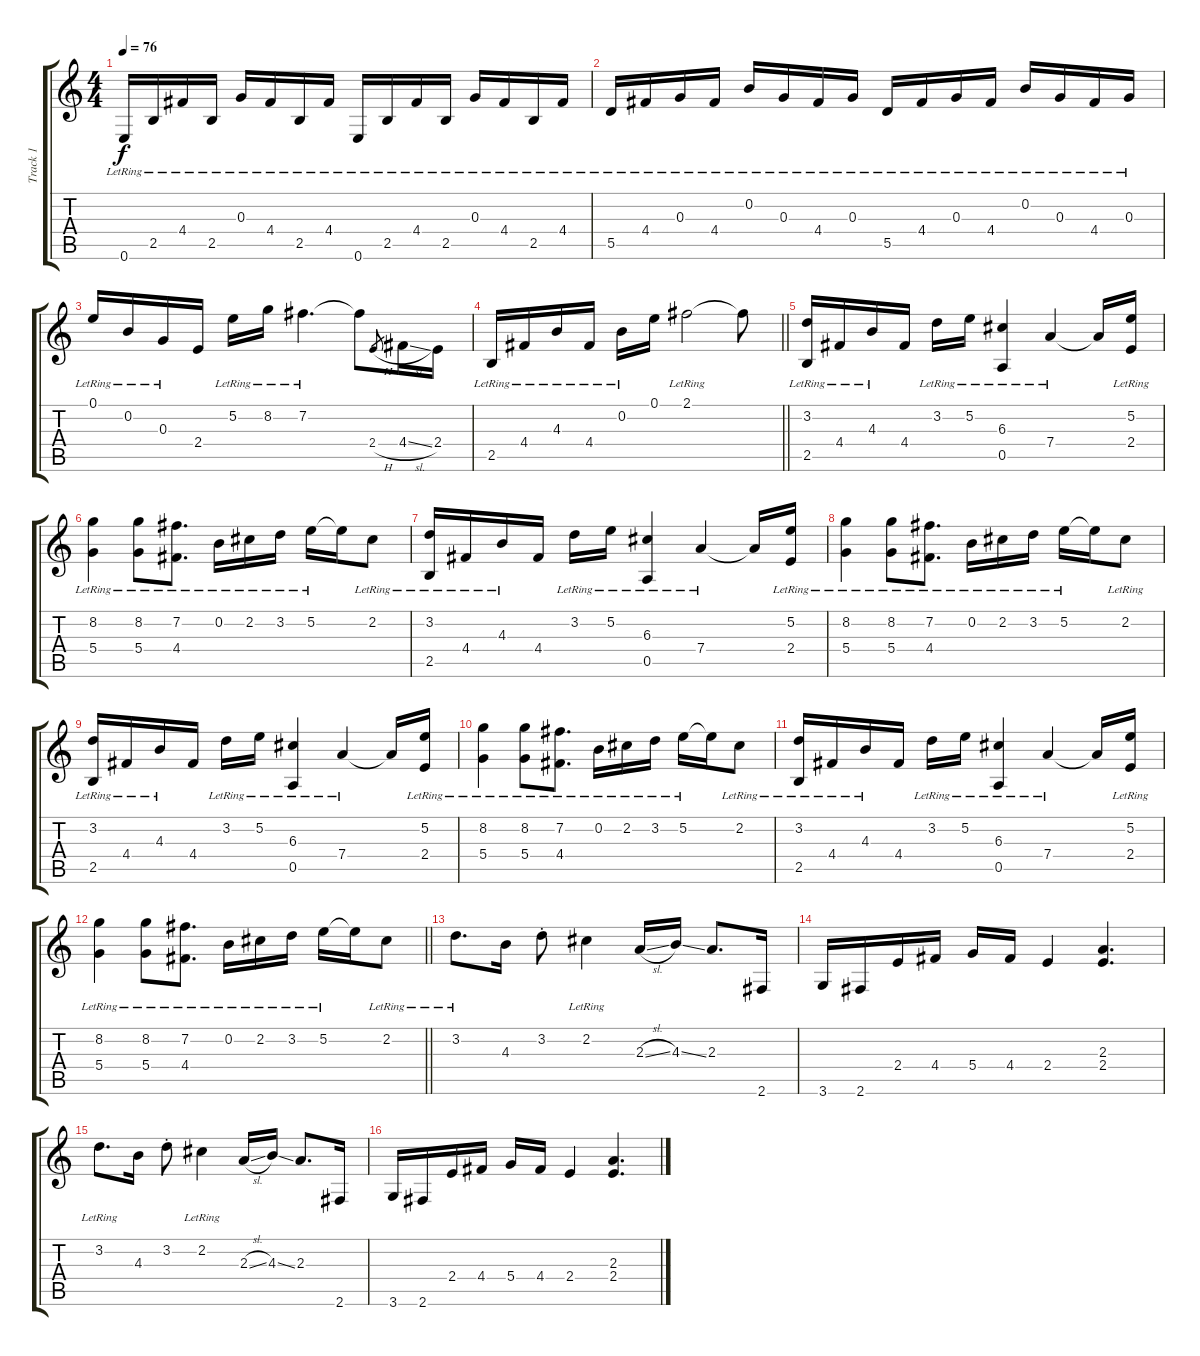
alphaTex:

\track ("Track 1" "Track 1") {instrument acousticguitarsteel}
\staff {score tabs}
\tuning (E4 B3 G3 D3 A2 E2) {hide}
\ts (4 4)
\tempo 76
\clef g2
\ks c
0.6{lr}.16{dy f} 2.5{lr}.16 4.4{lr}.16 2.5{lr}.16 0.3{lr}.16 4.4{lr}.16 2.5{lr}.16 4.4{lr}.16 0.6{lr}.16 2.5{lr}.16 4.4{lr}.16 2.5{lr}.16 0.3{lr}.16 4.4{lr}.16 2.5{lr}.16 4.4{lr}.16 |
5.5{lr}.16 4.4{lr}.16 0.3{lr}.16 4.4{lr}.16 0.2{lr}.16 0.3{lr}.16 4.4{lr}.16 0.3{lr}.16 5.5{lr}.16 4.4{lr}.16 0.3{lr}.16 4.4{lr}.16 0.2{lr}.16 0.3{lr}.16 4.4{lr}.16 0.3{lr}.16 |
0.1{lr}.16 0.2{lr}.16 0.3{lr}.16 2.4.16 5.2{lr}.16 8.2{lr}.16 7.2{lr}.4{d} 7.2{t}.8 2.4{h}.8{gr} 4.4{sl}.16 2.4.16 |
\barLineRight lightlight
2.5{lr}.16 4.4{lr}.16 4.3{lr}.16 4.4{lr}.16 0.2{lr}.16 0.1.16 2.1{lr}.2 2.1{t}.8 |
(3.2{lr} 2.5{lr}).16 4.4{lr}.16 4.3{lr}.16 4.4.16 3.2{lr}.16 5.2{lr}.16 (6.3{lr} 0.5{lr}).4 7.4{lr}.4 7.4{t}.16 (5.2 2.4{lr}).16 |
(8.2{lr} 5.4{lr}).4 (8.2{lr} 5.4).8 (7.2{lr} 4.4{lr}).8{d} 0.2{lr}.16 2.2{lr}.16 3.2{lr}.16 5.2{lr}.16 5.2{t}.16 2.2{lr}.8 |
(3.2{lr} 2.5{lr}).16 4.4{lr}.16 4.3{lr}.16 4.4.16 3.2{lr}.16 5.2{lr}.16 (6.3{lr} 0.5{lr}).4 7.4{lr}.4 7.4{t}.16 (5.2 2.4{lr}).16 |
(8.2{lr} 5.4{lr}).4 (8.2{lr} 5.4).8 (7.2{lr} 4.4{lr}).8{d} 0.2{lr}.16 2.2{lr}.16 3.2{lr}.16 5.2{lr}.16 5.2{t}.16 2.2{lr}.8 |
(3.2{lr} 2.5{lr}).16 4.4{lr}.16 4.3{lr}.16 4.4.16 3.2{lr}.16 5.2{lr}.16 (6.3{lr} 0.5{lr}).4 7.4{lr}.4 7.4{t}.16 (5.2 2.4{lr}).16 |
(8.2{lr} 5.4{lr}).4 (8.2{lr} 5.4).8 (7.2{lr} 4.4{lr}).8{d} 0.2{lr}.16 2.2{lr}.16 3.2{lr}.16 5.2{lr}.16 5.2{t}.16 2.2{lr}.8 |
(3.2{lr} 2.5{lr}).16 4.4{lr}.16 4.3{lr}.16 4.4.16 3.2{lr}.16 5.2{lr}.16 (6.3{lr} 0.5{lr}).4 7.4{lr}.4 7.4{t}.16 (5.2 2.4{lr}).16 |
\barLineRight lightlight
(8.2{lr} 5.4{lr}).4 (8.2{lr} 5.4).8 (7.2{lr} 4.4{lr}).8{d} 0.2{lr}.16 2.2{lr}.16 3.2{lr}.16 5.2{lr}.16 5.2{t}.16 2.2{lr}.8 |
3.2{lr}.8{d} 4.3.16 3.2{st}.8 2.2{lr}.4 2.3{sl}.16 4.3{ss}.16 2.3.8{d} 2.6.16 |
3.6.16 2.6.16 2.4.16 4.4.16 5.4.16 4.4.16 2.4.4 (2.3 2.4).4{d volume 8} |
3.2{lr}.8{d volume 10} 4.3.16 3.2{st}.8 2.2{lr}.4 2.3{sl}.16 4.3{ss}.16 2.3.8{d} 2.6.16 |
3.6.16 2.6.16 2.4.16 4.4.16 5.4.16 4.4.16 2.4.4 (2.3 2.4).4{d volume 8}
